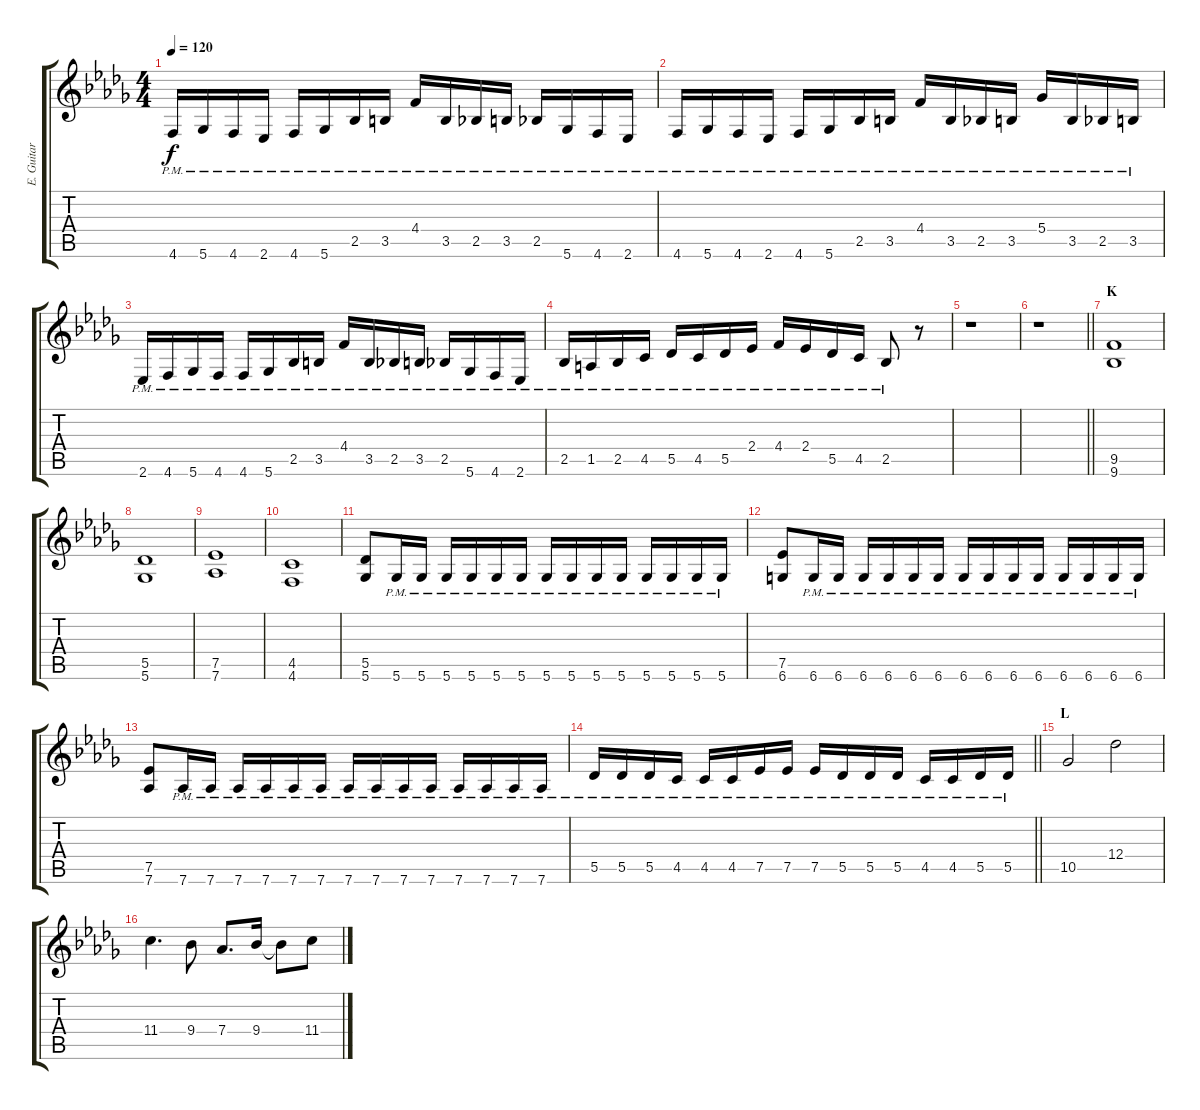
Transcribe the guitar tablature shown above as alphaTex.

\track ("E. Guitar I" "E. Guitar ") {instrument overdrivenguitar}
\staff {score tabs}
\tuning (Eb4 Bb3 Gb3 Db3 Ab2 Db2) {hide}
\ts (4 4)
\tempo 120
\clef g2
\ks db
4.6{pm}.16{dy f} 5.6{pm}.16 4.6{pm}.16 2.6{pm}.16 4.6{pm}.16 5.6{pm}.16 2.5{pm}.16 3.5{pm}.16 4.4{pm}.16 3.5{pm}.16 2.5{pm}.16 3.5{pm}.16 2.5{pm}.16 5.6{pm}.16 4.6{pm}.16 2.6{pm}.16 |
4.6{pm}.16 5.6{pm}.16 4.6{pm}.16 2.6{pm}.16 4.6{pm}.16 5.6{pm}.16 2.5{pm}.16 3.5{pm}.16 4.4{pm}.16 3.5{pm}.16 2.5{pm}.16 3.5{pm}.16 5.4{pm}.16 3.5{pm}.16 2.5{pm}.16 3.5{pm}.16 |
2.6{pm}.16 4.6{pm}.16 5.6{pm}.16 4.6{pm}.16 4.6{pm}.16 5.6{pm}.16 2.5{pm}.16 3.5{pm}.16 4.4{pm}.16 3.5{pm}.16 2.5{pm}.16 3.5{pm}.16 2.5{pm}.16 5.6{pm}.16 4.6{pm}.16 2.6{pm}.16 |
2.5{pm}.16 1.5{pm}.16 2.5{pm}.16 4.5{pm}.16 5.5{pm}.16 4.5{pm}.16 5.5{pm}.16 2.4{pm}.16 4.4{pm}.16 2.4{pm}.16 5.5{pm}.16 4.5{pm}.16 2.5{pm}.8 r.8 |
r.1 |
\barLineRight lightlight
r.1 |
\section ("" "K")
(9.5 9.6).1 |
(5.5 5.6).1 |
(7.5 7.6).1 |
(4.5 4.6).1 |
(5.5 5.6).8 5.6{pm}.16 5.6{pm}.16 5.6{pm}.16 5.6{pm}.16 5.6{pm}.16 5.6{pm}.16 5.6{pm}.16 5.6{pm}.16 5.6{pm}.16 5.6{pm}.16 5.6{pm}.16 5.6{pm}.16 5.6{pm}.16 5.6{pm}.16 |
(7.5 6.6).8 6.6{pm}.16 6.6{pm}.16 6.6{pm}.16 6.6{pm}.16 6.6{pm}.16 6.6{pm}.16 6.6{pm}.16 6.6{pm}.16 6.6{pm}.16 6.6{pm}.16 6.6{pm}.16 6.6{pm}.16 6.6{pm}.16 6.6{pm}.16 |
(7.5 7.6).8 7.6{pm}.16 7.6{pm}.16 7.6{pm}.16 7.6{pm}.16 7.6{pm}.16 7.6{pm}.16 7.6{pm}.16 7.6{pm}.16 7.6{pm}.16 7.6{pm}.16 7.6{pm}.16 7.6{pm}.16 7.6{pm}.16 7.6{pm}.16 |
\barLineRight lightlight
5.5{pm}.16 5.5{pm}.16 5.5{pm}.16 4.5{pm}.16 4.5{pm}.16 4.5{pm}.16 7.5{pm}.16 7.5{pm}.16 7.5{pm}.16 5.5{pm}.16 5.5{pm}.16 5.5{pm}.16 4.5{pm}.16 4.5{pm}.16 5.5{pm}.16 5.5{pm}.16 |
\section ("" "L")
10.5.2 12.4.2 |
11.4.4{d} 9.4.8 7.4.8{d} 9.4.16 9.4{t}.8 11.4.8
